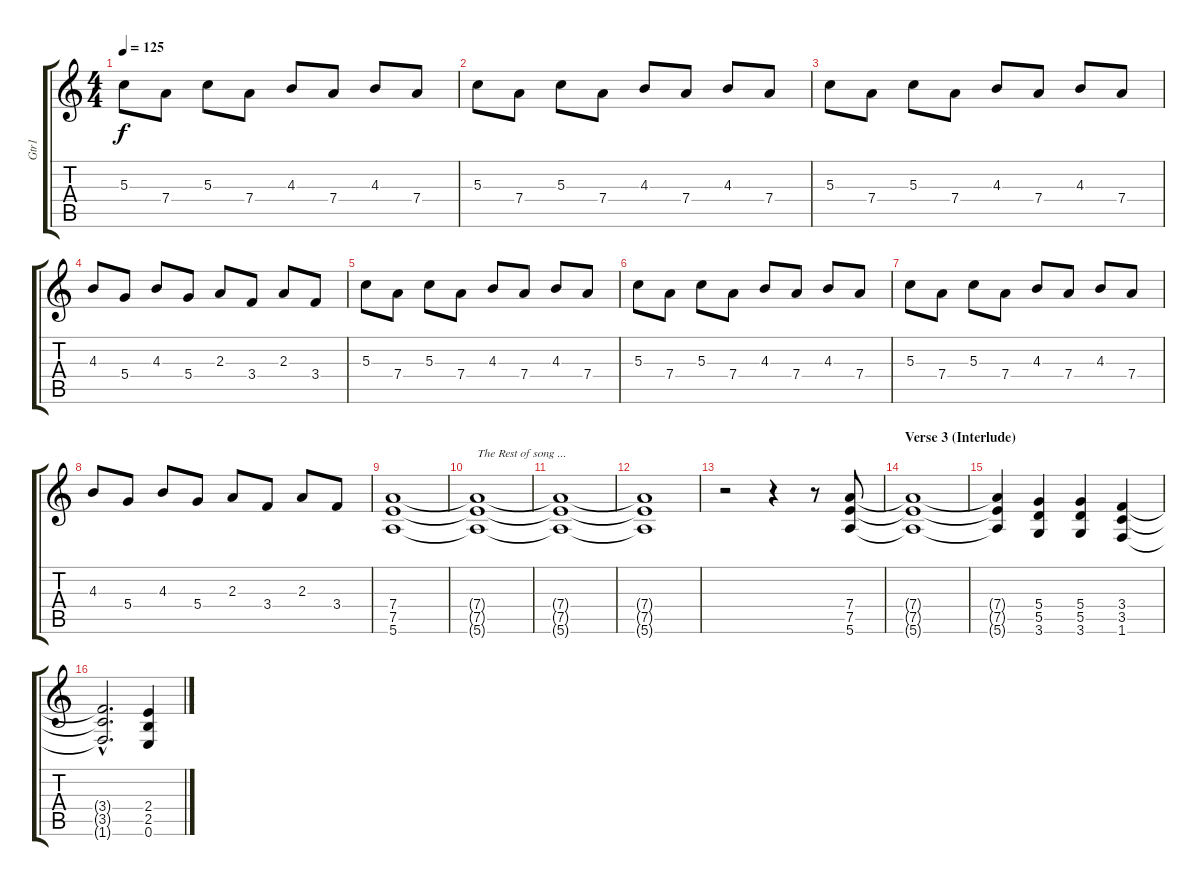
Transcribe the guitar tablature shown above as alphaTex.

\track ("Gtr1" "Gtr1") {instrument overdrivenguitar}
\staff {score tabs}
\tuning (E4 B3 G3 D3 A2 E2) {hide}
\ts (4 4)
\tempo 125
\clef g2
\ks c
5.3.8{dy f} 7.4.8 5.3.8 7.4.8 4.3.8 7.4.8 4.3.8 7.4.8 |
5.3.8 7.4.8 5.3.8 7.4.8 4.3.8 7.4.8 4.3.8 7.4.8 |
5.3.8 7.4.8 5.3.8 7.4.8 4.3.8 7.4.8 4.3.8 7.4.8 |
4.3.8 5.4.8 4.3.8 5.4.8 2.3.8 3.4.8 2.3.8 3.4.8 |
5.3.8 7.4.8 5.3.8 7.4.8 4.3.8 7.4.8 4.3.8 7.4.8 |
5.3.8 7.4.8 5.3.8 7.4.8 4.3.8 7.4.8 4.3.8 7.4.8 |
5.3.8 7.4.8 5.3.8 7.4.8 4.3.8 7.4.8 4.3.8 7.4.8 |
4.3.8 5.4.8 4.3.8 5.4.8 2.3.8 3.4.8 2.3.8 3.4.8 |
(7.4 7.5 5.6).1 |
(7.4{t} 7.5{t} 5.6{t}).1{txt "The Rest of song ..."} |
(7.4{t} 7.5{t} 5.6{t}).1 |
(7.4{t} 7.5{t} 5.6{t}).1 |
r.2 r.4 r.8 (7.4 7.5 5.6).8 |
\section ("" "Verse 3 (Interlude)")
(7.4{t} 7.5{t} 5.6{t}).1 |
\section ("" "")
(7.4{t} 7.5{t} 5.6{t}).4 (5.4 5.5 3.6).4 (5.4 5.5 3.6).4 (3.4 3.5 1.6).4 |
(3.4{hac t} 3.5{hac t} 1.6{hac t}).2{d} (2.4 2.5 0.6).4
